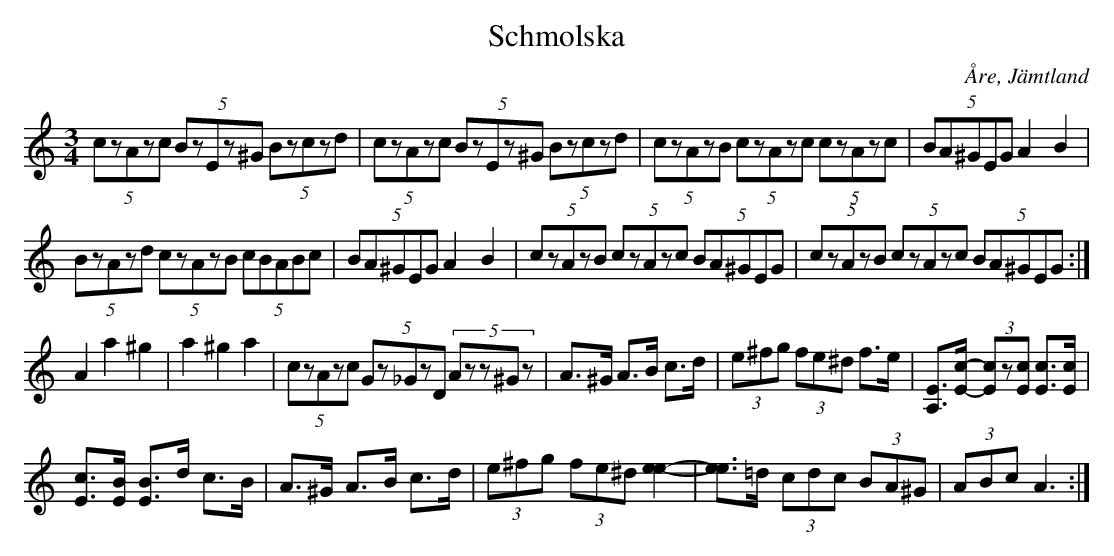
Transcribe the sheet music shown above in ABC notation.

X:1
T:Schmolska
O:Åre, Jämtland
M:3/4
L:1/8
K:Am
(5:2 czAzc (5:2Bz-Ez^G (5:2Bzczd| (5:2 czAzc (5:2Bz-Ez^G (5:2Bzczd|(5:2czAzB (5:2czAzc (5:2czAzc| (5:2BA^GEG  A2 B2|
 (5:2BzAzd (5:2czAzB (5:2cBABc|   (5:2BA^GEG  A2 B2|   (5:2czAzB (5:2czAzc (5:2BA^GEG|  (5:2czAzB (5:2czAzc (5:2BA^GEG:|
A2 a2 ^g2|a2 ^g2 a2| (5:2 czAzc (5:2Gz_GzD (5:2Azz^Gz | A>^G A>B c>d | (3e^fg (3fe^d f>e | [EA,]>[c-E-] (3[cE]z[cE] [cE]>[cE] |
[cE]>[BE] [BE]>d c>B | A>^G A>B c>d | (3e^fg (3fe^d [e2-e2-] | [ee]>=d (3cdc (3BA^G | (3ABc A3 :|]
